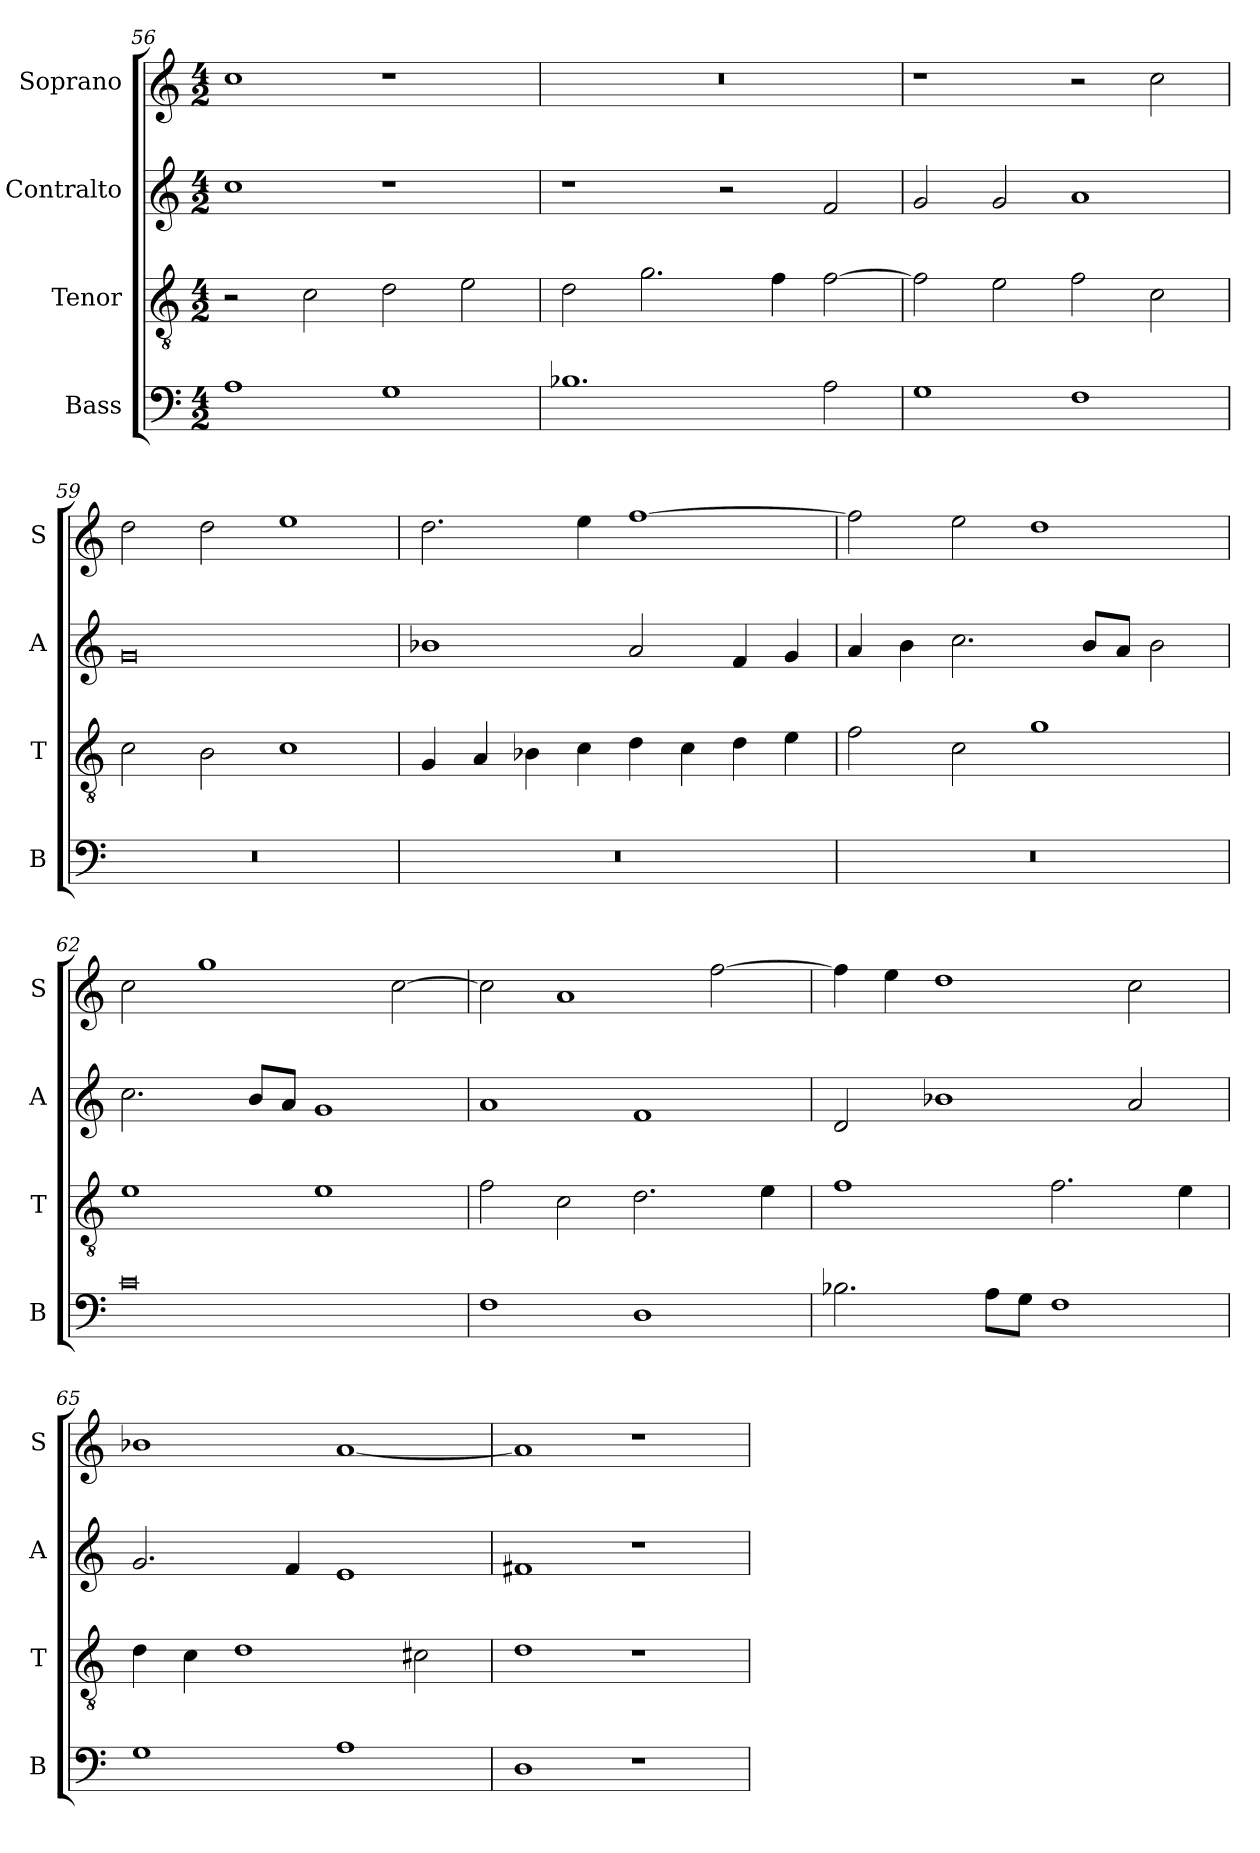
**kern	**kern	**kern	**kern
*part4	*part3	*part2	*part1
*staff4	*staff3	*staff2	*staff1
*I"Bass	*I"Tenor	*I"Contralto	*I"Soprano
*I'B	*I'T	*I'A	*I'S
*clefF4	*clefGv2	*clefG2	*clefG2
*k[]	*k[]	*k[]	*k[]
*D:dor	*D:dor	*D:dor	*D:dor
*M4/2	*M4/2	*M4/2	*M4/2
=56	=56	=56	=56
1A	2r	1cc	1cc
.	2c	.	.
1G	2d	1r	1r
.	2e	.	.
=57	=57	=57	=57
1.B-X	2d	1r	0r
.	2.g	.	.
.	.	2r	.
.	4f	.	.
2A	[2f	2f	.
=58	=58	=58	=58
1G	2f]	2g	1r
.	2e	2g	.
1F	2f	1a	2r
.	2c	.	2cc
=59	=59	=59	=59
0r	2c	0g	2dd
.	2B	.	2dd
.	1c	.	1ee
=60	=60	=60	=60
0r	4G	1b-X	2.dd
.	4A	.	.
.	4B-X	.	.
.	4c	.	4ee
.	4d	2a	[1ff
.	4c	.	.
.	4d	4f	.
.	4e	4g	.
=61	=61	=61	=61
0r	2f	4a	2ff]
.	.	4b	.
.	2c	2.cc	2ee
.	1g	.	1dd
.	.	8b/L	.
.	.	8a/J	.
.	.	2b	.
=62	=62	=62	=62
0c	1e	2.cc	2cc
.	.	.	1gg
.	.	8b/L	.
.	.	8a/J	.
.	1e	1g	.
.	.	.	[2cc
=63	=63	=63	=63
1F	2f	1a	2cc]
.	2c	.	1a
1D	2.d	1f	.
.	.	.	[2ff
.	4e	.	.
=64	=64	=64	=64
2.B-X	1f	2d	4ff]
.	.	.	4ee
.	.	1b-X	1dd
8A\L	.	.	.
8G\J	.	.	.
1F	2.f	.	.
.	.	2a	2cc
.	4e	.	.
=65	=65	=65	=65
1G	4d	2.g	1b-X
.	4c	.	.
.	1d	.	.
.	.	4f	.
1A	.	1e	[1a
.	2c#X	.	.
=66	=66	=66	=66
1D	1d	1f#X	1a]
1r	1r	1r	1r
=	=	=	=
*-	*-	*-	*-
